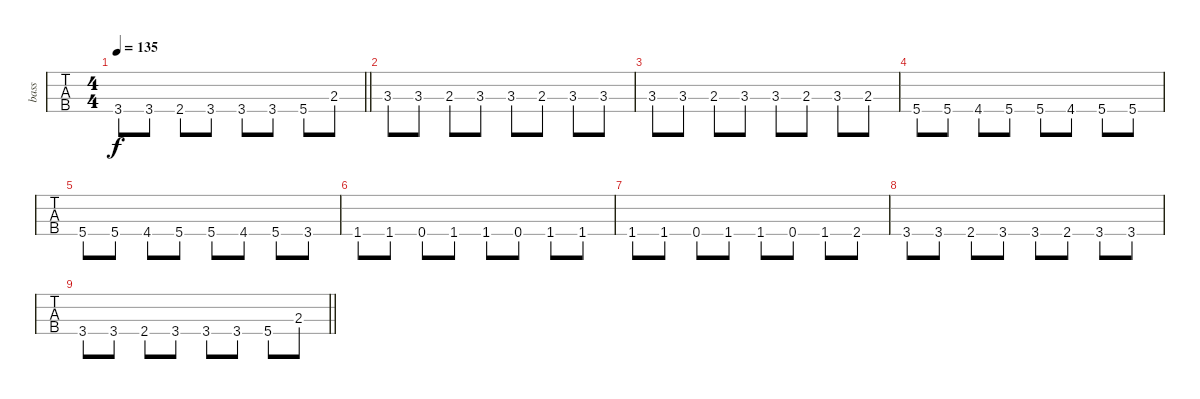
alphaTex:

\track ("bass" "bass") {instrument electricbassfinger}
\staff {tabs}
\tuning (G2 D2 A1 E1) {hide}
\ts (4 4)
\tempo 135
\clef f4
\barLineRight lightlight
\ks c
3.4.8{dy f} 3.4.8 2.4.8 3.4.8 3.4.8 3.4.8 5.4.8 2.3.8 |
3.3.8 3.3.8 2.3.8 3.3.8 3.3.8 2.3.8 3.3.8 3.3.8 |
3.3.8 3.3.8 2.3.8 3.3.8 3.3.8 2.3.8 3.3.8 2.3.8 |
5.4.8 5.4.8 4.4.8 5.4.8 5.4.8 4.4.8 5.4.8 5.4.8 |
5.4.8 5.4.8 4.4.8 5.4.8 5.4.8 4.4.8 5.4.8 3.4.8 |
1.4.8{volume 8} 1.4.8 0.4.8 1.4.8 1.4.8 0.4.8 1.4.8 1.4.8 |
1.4.8 1.4.8 0.4.8 1.4.8 1.4.8 0.4.8 1.4.8 2.4.8 |
3.4.8 3.4.8 2.4.8 3.4.8 3.4.8 2.4.8 3.4.8 3.4.8 |
\barLineRight lightlight
3.4.8 3.4.8 2.4.8 3.4.8 3.4.8 3.4.8 5.4.8 2.3.8
